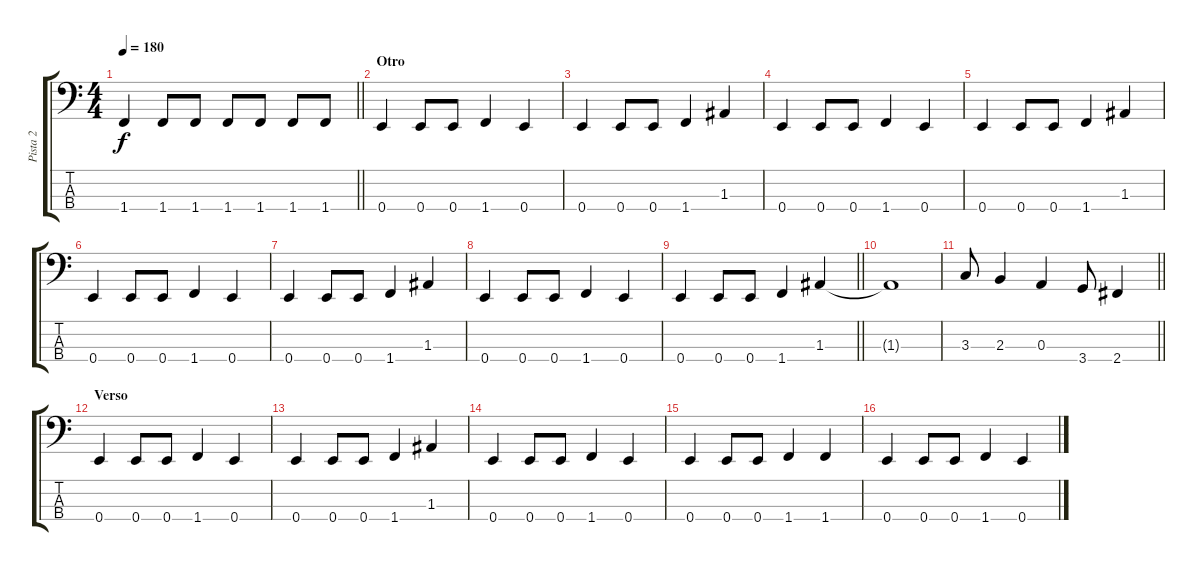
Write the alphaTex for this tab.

\track ("Pista 2" "Pista 2") {instrument electricbassfinger}
\staff {score tabs}
\tuning (G2 D2 A1 E1) {hide}
\ts (4 4)
\tempo 180
\clef f4
\barLineRight lightlight
\ks c
1.4.4{dy f} 1.4.8 1.4.8 1.4.8 1.4.8 1.4.8 1.4.8 |
\section ("" "Otro")
0.4.4 0.4.8 0.4.8 1.4.4 0.4.4 |
0.4.4 0.4.8 0.4.8 1.4.4 1.3.4 |
0.4.4 0.4.8 0.4.8 1.4.4 0.4.4 |
0.4.4 0.4.8 0.4.8 1.4.4 1.3.4 |
0.4.4 0.4.8 0.4.8 1.4.4 0.4.4 |
0.4.4 0.4.8 0.4.8 1.4.4 1.3.4 |
0.4.4 0.4.8 0.4.8 1.4.4 0.4.4 |
\barLineRight lightlight
0.4.4 0.4.8 0.4.8 1.4.4 1.3.4 |
1.3{t}.1 |
\barLineRight lightlight
3.3.8 2.3.4 0.3.4 3.4.8 2.4.4 |
\section ("" "Verso")
0.4.4 0.4.8 0.4.8 1.4.4 0.4.4 |
0.4.4 0.4.8 0.4.8 1.4.4 1.3.4 |
0.4.4 0.4.8 0.4.8 1.4.4 0.4.4 |
0.4.4 0.4.8 0.4.8 1.4.4 1.4.4 |
0.4.4 0.4.8 0.4.8 1.4.4 0.4.4
